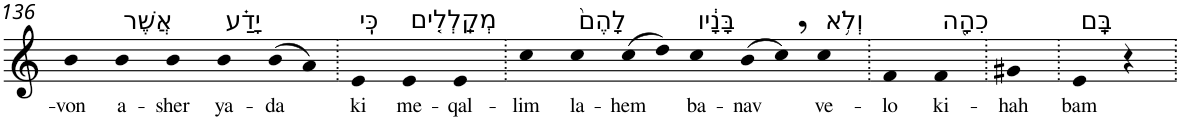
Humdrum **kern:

**kern	**text
*part1	*part1
*staff1	*staff1
*I"Piano	*
*I'Pno	*
!!LO:PB:g=z
*clefG2	*
*k[]	*
=136	=136
!	!LO:LY:b
4b	-von
!LO:TX:a:t=אֲשֶׁר	!
!	!LO:LY:b
4b	a-
!	!LO:LY:b
4b	-sher
!LO:TX:a:t=יָדַ֗ע	!
!	!LO:LY:b
4b	ya-
!	!LO:LY:b
(>8b	-da
8a)	.
=137.	=137.
!LO:TX:a:t=כִּֽי	!
!	!LO:LY:b
4e	ki
!LO:TX:a:t=מְקַֽלְלִ֤ים	!
!	!LO:LY:b
4e	me-
!	!LO:LY:b
4e	-qal-
=138.	=138.
!	!LO:LY:b
4cc	-lim
!LO:TX:a:t=לָהֶם֙	!
!	!LO:LY:b
4cc	la-
!	!LO:LY:b
(>8cc	-hem
8dd)	.
!LO:TX:a:t=בָּנָ֔יו	!
!	!LO:LY:b
4cc	ba-
!	!LO:LY:b
(>8b	-nav
8cc,)	.
!LO:TX:a:t=וְלֹ֥א	!
!	!LO:LY:b
4cc	ve-
=139.	=139.
!	!LO:LY:b
4f	-lo
!LO:TX:a:t=כִהָ֖ה	!
!	!LO:LY:b
4f	ki-
=140.	=140.
!	!LO:LY:b
4g#X	-hah
=141.	=141.
!LO:TX:a:t=בָּֽם	!
!	!LO:LY:b
4e	bam
4r	.
=.	=.
*-	*-
